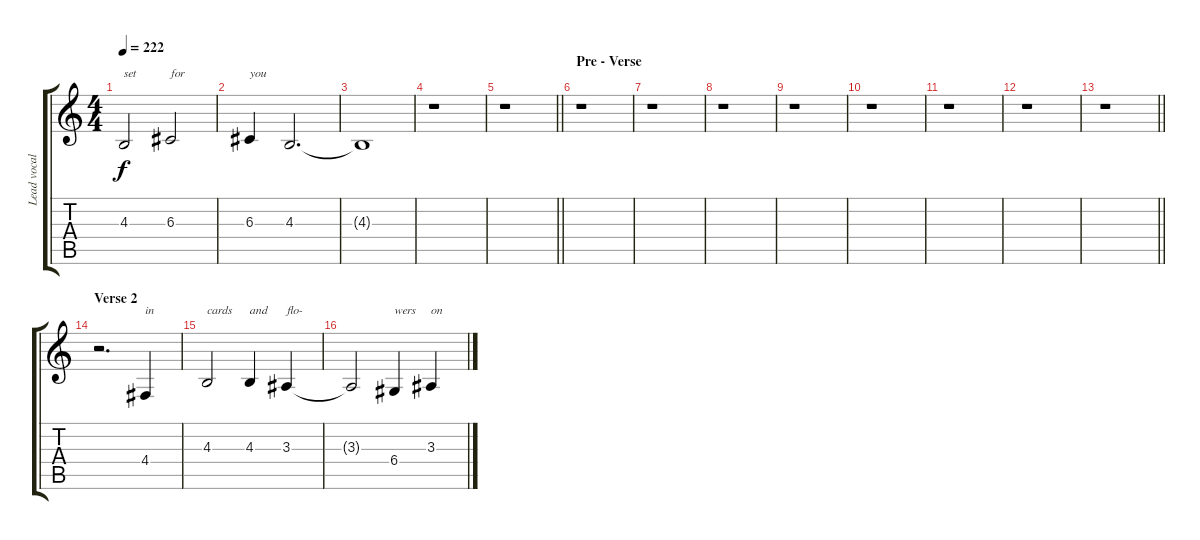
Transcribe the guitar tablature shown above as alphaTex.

\track ("Lead vocals" "Lead vocal") {instrument oboe}
\staff {score tabs}
\tuning (E4 B3 G3 D3 A2 E2) {hide}
\ts (4 4)
\tempo 222
\clef g2
\ks c
4.3.2{txt "set" dy f} 6.3.2{txt "for"} |
6.3.4{txt "you"} 4.3.2{d} |
4.3{t}.1 |
r.1 |
\barLineRight lightlight
r.1 |
\section ("" "Pre - Verse")
r.1 |
r.1 |
r.1 |
r.1 |
r.1 |
r.1 |
r.1 |
\barLineRight lightlight
r.1 |
\section ("" "Verse 2")
r.2{d} 4.4.4{txt "in"} |
4.3.2{txt "cards"} 4.3.4{txt "and"} 3.3.4{txt "flo-"} |
3.3{t}.2 6.4.4{txt "wers"} 3.3.4{txt "on"}
